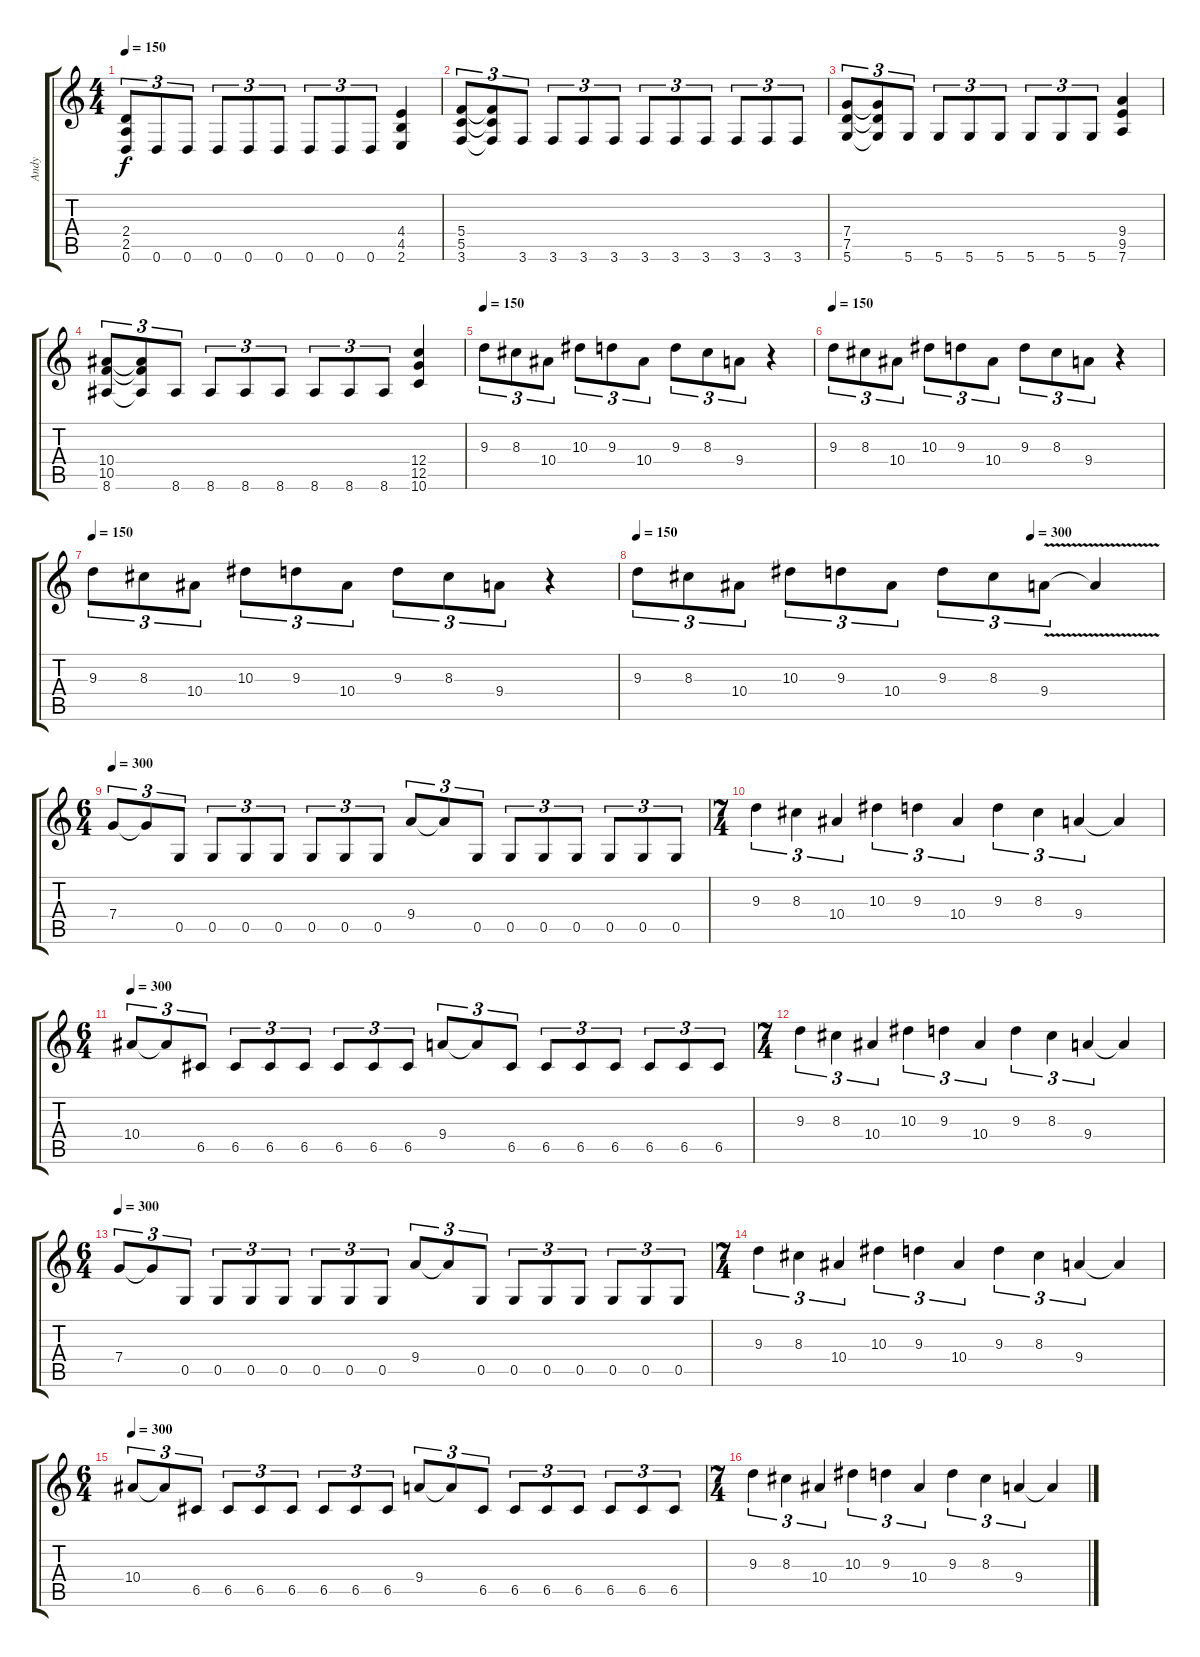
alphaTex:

\track ("Andy" "Andy") {instrument distortionguitar}
\staff {score tabs}
\tuning (D4 A3 F3 C3 G2 D2) {hide}
\ts (4 4)
\tempo 150
\clef g2
\ks c
(2.4 2.5 0.6).8{tu (3 2) dy f} 0.6.8{tu (3 2)} 0.6.8{tu (3 2)} 0.6.8{tu (3 2)} 0.6.8{tu (3 2)} 0.6.8{tu (3 2)} 0.6.8{tu (3 2)} 0.6.8{tu (3 2)} 0.6.8{tu (3 2)} (4.4 4.5 2.6).4 |
(5.4 5.5 3.6).8{tu (3 2)} (5.4{t} 5.5{t} 3.6{t}).8{tu (3 2)} 3.6.8{tu (3 2)} 3.6.8{tu (3 2)} 3.6.8{tu (3 2)} 3.6.8{tu (3 2)} 3.6.8{tu (3 2)} 3.6.8{tu (3 2)} 3.6.8{tu (3 2)} 3.6.8{tu (3 2)} 3.6.8{tu (3 2)} 3.6.8{tu (3 2)} |
(7.4 7.5 5.6).8{tu (3 2)} (7.4{t} 7.5{t} 5.6{t}).8{tu (3 2)} 5.6.8{tu (3 2)} 5.6.8{tu (3 2)} 5.6.8{tu (3 2)} 5.6.8{tu (3 2)} 5.6.8{tu (3 2)} 5.6.8{tu (3 2)} 5.6.8{tu (3 2)} (9.4 9.5 7.6).4 |
(10.4 10.5 8.6).8{tu (3 2)} (10.4{t} 10.5{t} 8.6{t}).8{tu (3 2)} 8.6.8{tu (3 2)} 8.6.8{tu (3 2)} 8.6.8{tu (3 2)} 8.6.8{tu (3 2)} 8.6.8{tu (3 2)} 8.6.8{tu (3 2)} 8.6.8{tu (3 2)} (12.4 12.5 10.6).4 |
\tempo 150
9.3.8{tu (3 2)} 8.3.8{tu (3 2)} 10.4.8{tu (3 2)} 10.3.8{tu (3 2)} 9.3.8{tu (3 2)} 10.4.8{tu (3 2)} 9.3.8{tu (3 2)} 8.3.8{tu (3 2)} 9.4.8{tu (3 2)} r.4 |
\tempo 150
9.3.8{tu (3 2)} 8.3.8{tu (3 2)} 10.4.8{tu (3 2)} 10.3.8{tu (3 2)} 9.3.8{tu (3 2)} 10.4.8{tu (3 2)} 9.3.8{tu (3 2)} 8.3.8{tu (3 2)} 9.4.8{tu (3 2)} r.4 |
\tempo 150
9.3.8{tu (3 2)} 8.3.8{tu (3 2)} 10.4.8{tu (3 2)} 10.3.8{tu (3 2)} 9.3.8{tu (3 2)} 10.4.8{tu (3 2)} 9.3.8{tu (3 2)} 8.3.8{tu (3 2)} 9.4.8{tu (3 2)} r.4 |
\tempo 150
\tempo (300 0.75)
9.3.8{tu (3 2)} 8.3.8{tu (3 2)} 10.4.8{tu (3 2)} 10.3.8{tu (3 2)} 9.3.8{tu (3 2)} 10.4.8{tu (3 2)} 9.3.8{tu (3 2)} 8.3.8{tu (3 2)} 9.4{v}.8{tu (3 2)} 9.4{t}.4 |
\ts (6 4)
\tempo 300
7.4.8{tu (3 2)} 7.4{t}.8{tu (3 2)} 0.5.8{tu (3 2)} 0.5.8{tu (3 2)} 0.5.8{tu (3 2)} 0.5.8{tu (3 2)} 0.5.8{tu (3 2)} 0.5.8{tu (3 2)} 0.5.8{tu (3 2)} 9.4.8{tu (3 2)} 9.4{t}.8{tu (3 2)} 0.5.8{tu (3 2)} 0.5.8{tu (3 2)} 0.5.8{tu (3 2)} 0.5.8{tu (3 2)} 0.5.8{tu (3 2)} 0.5.8{tu (3 2)} 0.5.8{tu (3 2)} |
\ts (7 4)
9.3.4{tu (3 2)} 8.3.4{tu (3 2)} 10.4.4{tu (3 2)} 10.3.4{tu (3 2)} 9.3.4{tu (3 2)} 10.4.4{tu (3 2)} 9.3.4{tu (3 2)} 8.3.4{tu (3 2)} 9.4.4{tu (3 2)} 9.4{t}.4 |
\ts (6 4)
\tempo 300
10.4.8{tu (3 2)} 10.4{t}.8{tu (3 2)} 6.5.8{tu (3 2)} 6.5.8{tu (3 2)} 6.5.8{tu (3 2)} 6.5.8{tu (3 2)} 6.5.8{tu (3 2)} 6.5.8{tu (3 2)} 6.5.8{tu (3 2)} 9.4.8{tu (3 2)} 9.4{t}.8{tu (3 2)} 6.5.8{tu (3 2)} 6.5.8{tu (3 2)} 6.5.8{tu (3 2)} 6.5.8{tu (3 2)} 6.5.8{tu (3 2)} 6.5.8{tu (3 2)} 6.5.8{tu (3 2)} |
\ts (7 4)
9.3.4{tu (3 2)} 8.3.4{tu (3 2)} 10.4.4{tu (3 2)} 10.3.4{tu (3 2)} 9.3.4{tu (3 2)} 10.4.4{tu (3 2)} 9.3.4{tu (3 2)} 8.3.4{tu (3 2)} 9.4.4{tu (3 2)} 9.4{t}.4 |
\ts (6 4)
\tempo 300
7.4.8{tu (3 2)} 7.4{t}.8{tu (3 2)} 0.5.8{tu (3 2)} 0.5.8{tu (3 2)} 0.5.8{tu (3 2)} 0.5.8{tu (3 2)} 0.5.8{tu (3 2)} 0.5.8{tu (3 2)} 0.5.8{tu (3 2)} 9.4.8{tu (3 2)} 9.4{t}.8{tu (3 2)} 0.5.8{tu (3 2)} 0.5.8{tu (3 2)} 0.5.8{tu (3 2)} 0.5.8{tu (3 2)} 0.5.8{tu (3 2)} 0.5.8{tu (3 2)} 0.5.8{tu (3 2)} |
\ts (7 4)
9.3.4{tu (3 2)} 8.3.4{tu (3 2)} 10.4.4{tu (3 2)} 10.3.4{tu (3 2)} 9.3.4{tu (3 2)} 10.4.4{tu (3 2)} 9.3.4{tu (3 2)} 8.3.4{tu (3 2)} 9.4.4{tu (3 2)} 9.4{t}.4 |
\ts (6 4)
\tempo 300
10.4.8{tu (3 2)} 10.4{t}.8{tu (3 2)} 6.5.8{tu (3 2)} 6.5.8{tu (3 2)} 6.5.8{tu (3 2)} 6.5.8{tu (3 2)} 6.5.8{tu (3 2)} 6.5.8{tu (3 2)} 6.5.8{tu (3 2)} 9.4.8{tu (3 2)} 9.4{t}.8{tu (3 2)} 6.5.8{tu (3 2)} 6.5.8{tu (3 2)} 6.5.8{tu (3 2)} 6.5.8{tu (3 2)} 6.5.8{tu (3 2)} 6.5.8{tu (3 2)} 6.5.8{tu (3 2)} |
\ts (7 4)
9.3.4{tu (3 2)} 8.3.4{tu (3 2)} 10.4.4{tu (3 2)} 10.3.4{tu (3 2)} 9.3.4{tu (3 2)} 10.4.4{tu (3 2)} 9.3.4{tu (3 2)} 8.3.4{tu (3 2)} 9.4.4{tu (3 2)} 9.4{t}.4
